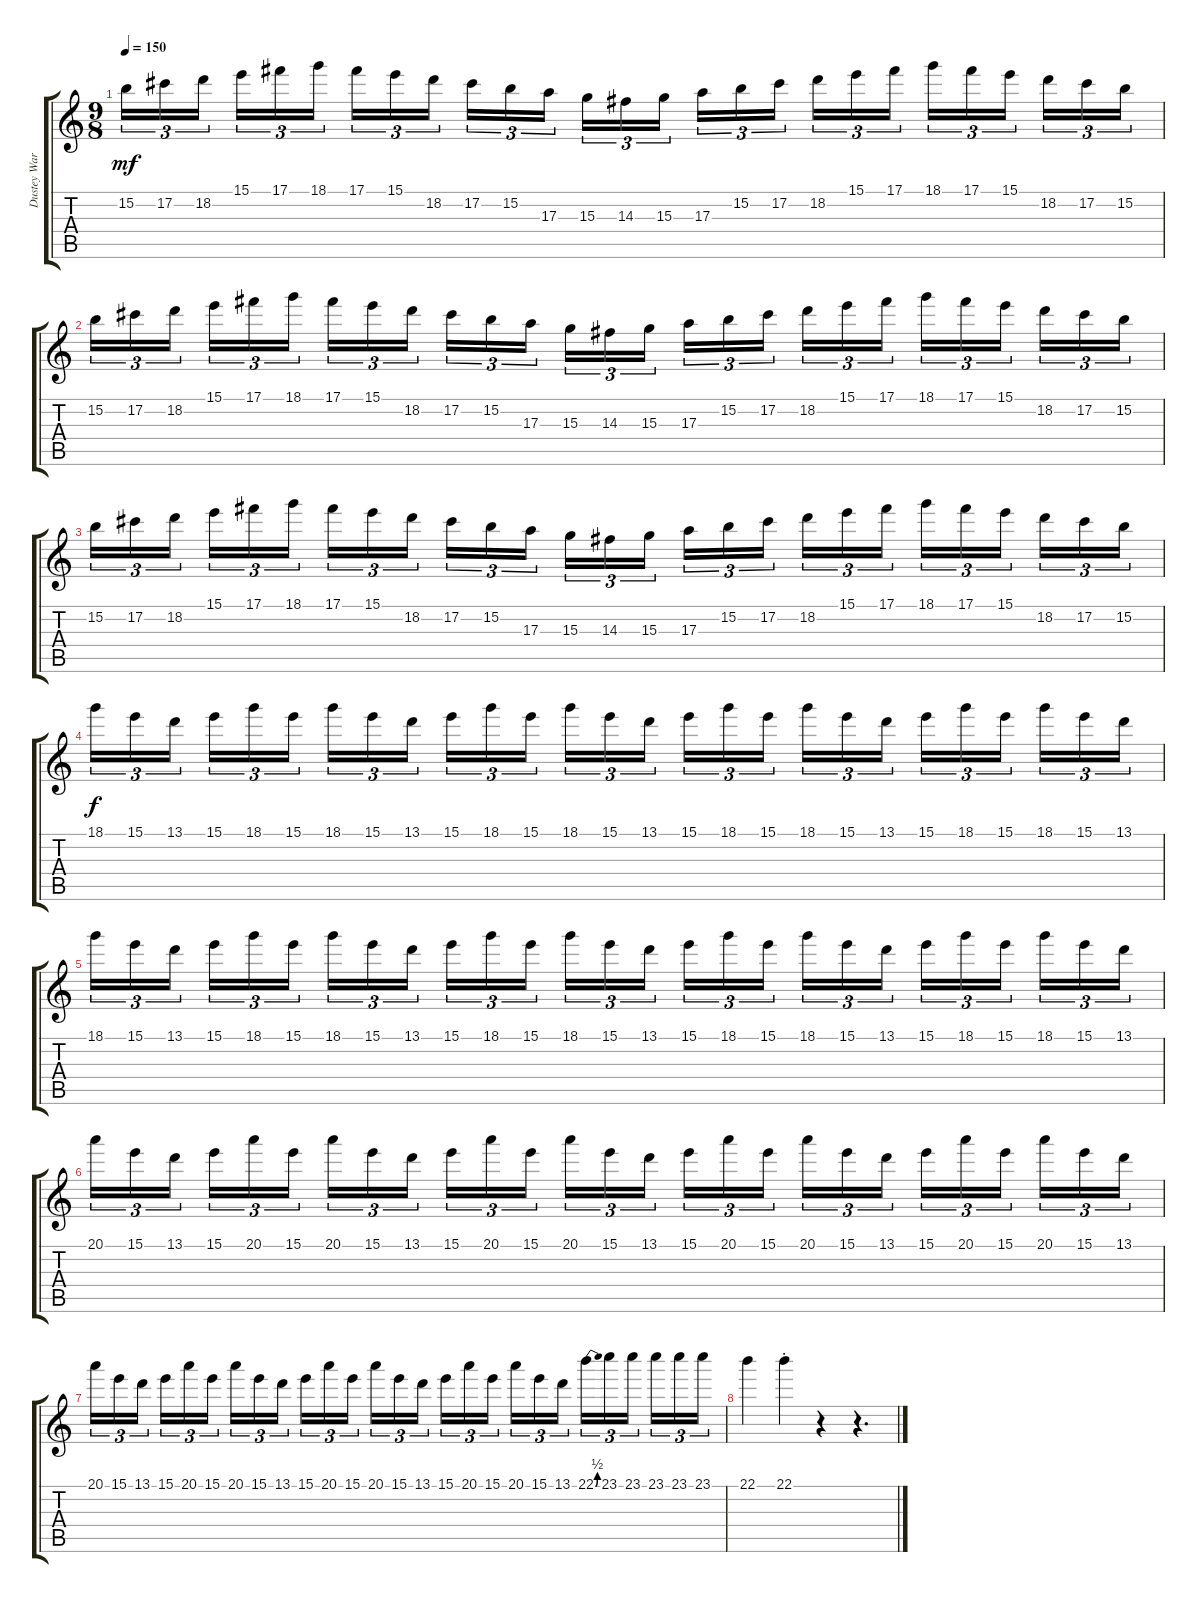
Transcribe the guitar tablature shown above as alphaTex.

\track ("Dustey Warring" "Dustey War") {instrument distortionguitar}
\staff {score tabs}
\tuning (Db4 Ab3 E3 B2 Gb2 Db2) {hide}
\ts (9 8)
\tempo 150
\clef g2
\ks c
15.2.16{tu (3 2) dy mf} 17.2.16{tu (3 2)} 18.2.16{tu (3 2) beam splitsecondary} 15.1.16{tu (3 2)} 17.1.16{tu (3 2)} 18.1.16{tu (3 2) beam splitsecondary} 17.1.16{tu (3 2)} 15.1.16{tu (3 2)} 18.2.16{tu (3 2)} 17.2.16{tu (3 2)} 15.2.16{tu (3 2)} 17.3.16{tu (3 2) beam splitsecondary} 15.3.16{tu (3 2)} 14.3.16{tu (3 2)} 15.3.16{tu (3 2) beam splitsecondary} 17.3.16{tu (3 2)} 15.2.16{tu (3 2)} 17.2.16{tu (3 2)} 18.2.16{tu (3 2)} 15.1.16{tu (3 2)} 17.1.16{tu (3 2) beam splitsecondary} 18.1.16{tu (3 2)} 17.1.16{tu (3 2)} 15.1.16{tu (3 2) beam splitsecondary} 18.2.16{tu (3 2)} 17.2.16{tu (3 2)} 15.2.16{tu (3 2)} |
15.2.16{tu (3 2)} 17.2.16{tu (3 2)} 18.2.16{tu (3 2) beam splitsecondary} 15.1.16{tu (3 2)} 17.1.16{tu (3 2)} 18.1.16{tu (3 2) beam splitsecondary} 17.1.16{tu (3 2)} 15.1.16{tu (3 2)} 18.2.16{tu (3 2)} 17.2.16{tu (3 2)} 15.2.16{tu (3 2)} 17.3.16{tu (3 2) beam splitsecondary} 15.3.16{tu (3 2)} 14.3.16{tu (3 2)} 15.3.16{tu (3 2) beam splitsecondary} 17.3.16{tu (3 2)} 15.2.16{tu (3 2)} 17.2.16{tu (3 2)} 18.2.16{tu (3 2)} 15.1.16{tu (3 2)} 17.1.16{tu (3 2) beam splitsecondary} 18.1.16{tu (3 2)} 17.1.16{tu (3 2)} 15.1.16{tu (3 2) beam splitsecondary} 18.2.16{tu (3 2)} 17.2.16{tu (3 2)} 15.2.16{tu (3 2)} |
15.2.16{tu (3 2)} 17.2.16{tu (3 2)} 18.2.16{tu (3 2) beam splitsecondary} 15.1.16{tu (3 2)} 17.1.16{tu (3 2)} 18.1.16{tu (3 2) beam splitsecondary} 17.1.16{tu (3 2)} 15.1.16{tu (3 2)} 18.2.16{tu (3 2)} 17.2.16{tu (3 2)} 15.2.16{tu (3 2)} 17.3.16{tu (3 2) beam splitsecondary} 15.3.16{tu (3 2)} 14.3.16{tu (3 2)} 15.3.16{tu (3 2) beam splitsecondary} 17.3.16{tu (3 2)} 15.2.16{tu (3 2)} 17.2.16{tu (3 2)} 18.2.16{tu (3 2)} 15.1.16{tu (3 2)} 17.1.16{tu (3 2) beam splitsecondary} 18.1.16{tu (3 2)} 17.1.16{tu (3 2)} 15.1.16{tu (3 2) beam splitsecondary} 18.2.16{tu (3 2)} 17.2.16{tu (3 2)} 15.2.16{tu (3 2)} |
18.1.16{tu (3 2) dy f} 15.1.16{tu (3 2)} 13.1.16{tu (3 2) beam splitsecondary} 15.1.16{tu (3 2)} 18.1.16{tu (3 2)} 15.1.16{tu (3 2) beam splitsecondary} 18.1.16{tu (3 2)} 15.1.16{tu (3 2)} 13.1.16{tu (3 2)} 15.1.16{tu (3 2)} 18.1.16{tu (3 2)} 15.1.16{tu (3 2) beam splitsecondary} 18.1.16{tu (3 2)} 15.1.16{tu (3 2)} 13.1.16{tu (3 2) beam splitsecondary} 15.1.16{tu (3 2)} 18.1.16{tu (3 2)} 15.1.16{tu (3 2)} 18.1.16{tu (3 2)} 15.1.16{tu (3 2)} 13.1.16{tu (3 2) beam splitsecondary} 15.1.16{tu (3 2)} 18.1.16{tu (3 2)} 15.1.16{tu (3 2) beam splitsecondary} 18.1.16{tu (3 2)} 15.1.16{tu (3 2)} 13.1.16{tu (3 2)} |
18.1.16{tu (3 2)} 15.1.16{tu (3 2)} 13.1.16{tu (3 2) beam splitsecondary} 15.1.16{tu (3 2)} 18.1.16{tu (3 2)} 15.1.16{tu (3 2) beam splitsecondary} 18.1.16{tu (3 2)} 15.1.16{tu (3 2)} 13.1.16{tu (3 2)} 15.1.16{tu (3 2)} 18.1.16{tu (3 2)} 15.1.16{tu (3 2) beam splitsecondary} 18.1.16{tu (3 2)} 15.1.16{tu (3 2)} 13.1.16{tu (3 2) beam splitsecondary} 15.1.16{tu (3 2)} 18.1.16{tu (3 2)} 15.1.16{tu (3 2)} 18.1.16{tu (3 2)} 15.1.16{tu (3 2)} 13.1.16{tu (3 2) beam splitsecondary} 15.1.16{tu (3 2)} 18.1.16{tu (3 2)} 15.1.16{tu (3 2) beam splitsecondary} 18.1.16{tu (3 2)} 15.1.16{tu (3 2)} 13.1.16{tu (3 2)} |
20.1.16{tu (3 2)} 15.1.16{tu (3 2)} 13.1.16{tu (3 2) beam splitsecondary} 15.1.16{tu (3 2)} 20.1.16{tu (3 2)} 15.1.16{tu (3 2) beam splitsecondary} 20.1.16{tu (3 2)} 15.1.16{tu (3 2)} 13.1.16{tu (3 2)} 15.1.16{tu (3 2)} 20.1.16{tu (3 2)} 15.1.16{tu (3 2) beam splitsecondary} 20.1.16{tu (3 2)} 15.1.16{tu (3 2)} 13.1.16{tu (3 2) beam splitsecondary} 15.1.16{tu (3 2)} 20.1.16{tu (3 2)} 15.1.16{tu (3 2)} 20.1.16{tu (3 2)} 15.1.16{tu (3 2)} 13.1.16{tu (3 2) beam splitsecondary} 15.1.16{tu (3 2)} 20.1.16{tu (3 2)} 15.1.16{tu (3 2) beam splitsecondary} 20.1.16{tu (3 2)} 15.1.16{tu (3 2)} 13.1.16{tu (3 2)} |
20.1.16{tu (3 2)} 15.1.16{tu (3 2)} 13.1.16{tu (3 2) beam splitsecondary} 15.1.16{tu (3 2)} 20.1.16{tu (3 2)} 15.1.16{tu (3 2) beam splitsecondary} 20.1.16{tu (3 2)} 15.1.16{tu (3 2)} 13.1.16{tu (3 2)} 15.1.16{tu (3 2)} 20.1.16{tu (3 2)} 15.1.16{tu (3 2) beam splitsecondary} 20.1.16{tu (3 2)} 15.1.16{tu (3 2)} 13.1.16{tu (3 2) beam splitsecondary} 15.1.16{tu (3 2)} 20.1.16{tu (3 2)} 15.1.16{tu (3 2)} 20.1.16{tu (3 2)} 15.1.16{tu (3 2)} 13.1.16{tu (3 2) beam splitsecondary} 22.1{be (bend 0 0 60 2)}.16{tu (3 2)} 23.1.16{tu (3 2)} 23.1.16{tu (3 2) beam splitsecondary} 23.1.16{tu (3 2)} 23.1.16{tu (3 2)} 23.1.16{tu (3 2)} |
22.1.4 22.1{st}.4 r.4 r.4{d}
